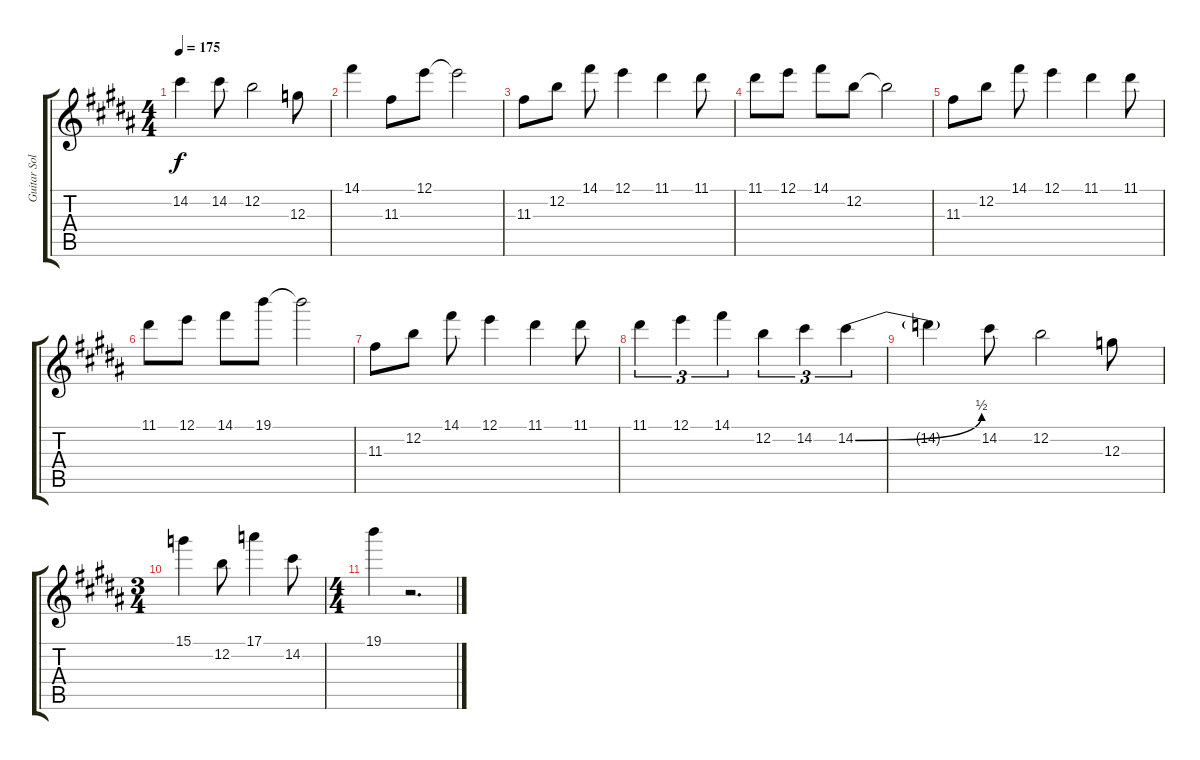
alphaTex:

\track ("Guitar Solo 1" "Guitar Sol") {instrument distortionguitar}
\staff {score tabs}
\tuning (E4 B3 G3 D3 A2 E2) {hide}
\ts (4 4)
\tempo 175
\clef g2
\ks b
14.2{t}.4{dy f} 14.2.8 12.2.2 12.3.8 |
14.1.4 11.3.8 12.1.8 12.1{t}.2 |
11.3.8 12.2.8 14.1.8 12.1.4 11.1.4 11.1.8 |
11.1.8 12.1.8 14.1.8 12.2.8 12.2{t}.2 |
11.3.8 12.2.8 14.1.8 12.1.4 11.1.4 11.1.8 |
11.1.8 12.1.8 14.1.8 19.1.8 19.1{t}.2 |
11.3.8 12.2.8 14.1.8 12.1.4 11.1.4 11.1.8 |
11.1.4{tu (3 2)} 12.1.4{tu (3 2)} 14.1.4{tu (3 2)} 12.2.4{tu (3 2)} 14.2.4{tu (3 2)} 14.2{be (bend 0 0 60 2)}.4{tu (3 2)} |
14.2{t}.4 14.2.8 12.2.2 12.3.8 |
\ts (3 4)
15.1.4 12.2.8 17.1.4 14.2.8 |
\ts (4 4)
19.1.4 r.2{d}
